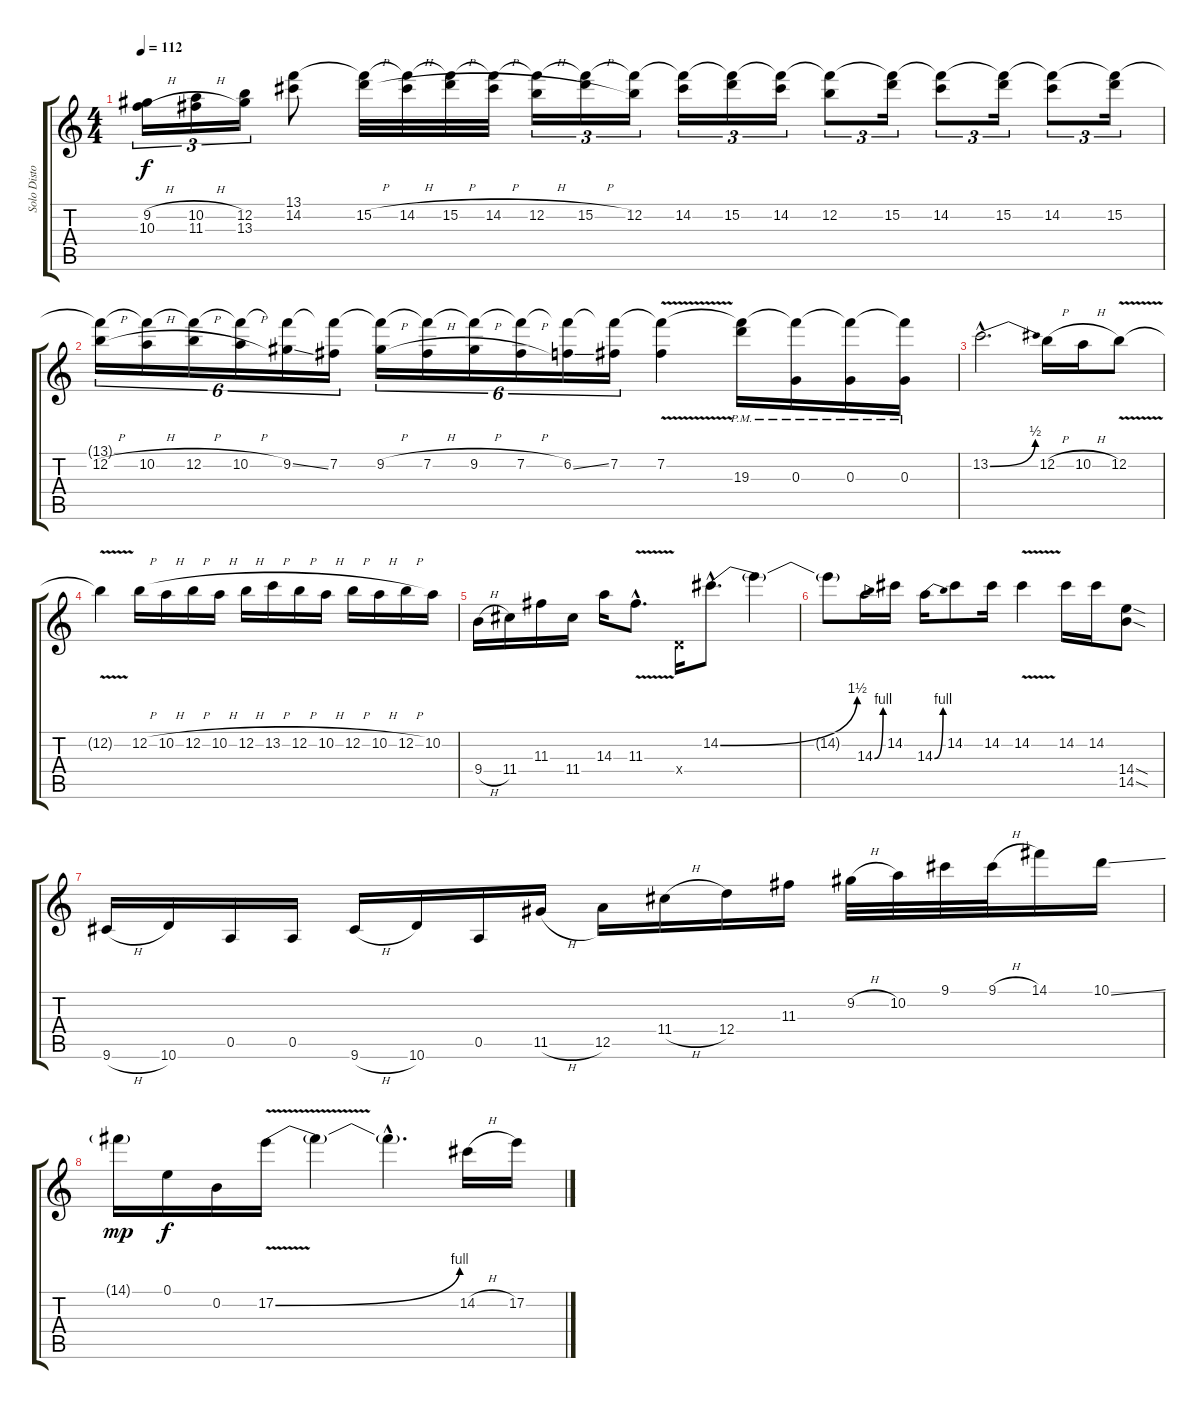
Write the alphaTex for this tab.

\track ("Solo Distortion" "Solo Disto") {instrument distortionguitar}
\staff {score tabs}
\tuning (E4 B3 G3 D3 A2 E2) {hide}
\ts (4 4)
\tempo 112
\clef g2
\ks c
(9.2{h} 10.3{h}).16{tu (3 2) dy f} (10.2{h} 11.3{h}).16{tu (3 2)} (12.2 13.3).16{tu (3 2)} (13.1 14.2).8 (13.1{t} 15.2{h}).32 (13.1{t} 14.2{h}).32 (13.1{t} 15.2{h}).32 (13.1{t} 14.2{h}).32 (13.1{t} 12.2{h}).16{tu (3 2)} (13.1{t} 15.2{h}).16{tu (3 2)} (13.1{t} 12.2).16{tu (3 2)} (13.1{t} 14.2).16{tu (3 2)} (13.1{t} 15.2).16{tu (3 2)} (13.1{t} 14.2).16{tu (3 2)} (13.1{t} 12.2).8{tu (3 2)} (13.1{t} 15.2).16{tu (3 2)} (13.1{t} 14.2).8{tu (3 2)} (13.1{t} 15.2).16{tu (3 2)} (13.1{t} 14.2).8{tu (3 2)} (13.1{t} 15.2).16{tu (3 2)} |
(13.1{t} 12.2{h}).16{tu (6 4)} (13.1{t} 10.2{h}).16{tu (6 4)} (13.1{t} 12.2{h}).16{tu (6 4)} (13.1{t} 10.2{h}).16{tu (6 4)} (13.1{t} 9.2{ss}).16{tu (6 4)} (13.1{t} 7.2).16{tu (6 4)} (13.1{t} 9.2{h}).16{tu (6 4)} (13.1{t} 7.2{h}).16{tu (6 4)} (13.1{t} 9.2{h}).16{tu (6 4)} (13.1{t} 7.2{h}).16{tu (6 4)} (13.1{t} 6.2{ss}).16{tu (6 4)} (13.1{t} 7.2).16{tu (6 4)} (13.1{t} 7.2{v}).4 (13.1{t} 19.3{pm}).16 (13.1{t} 0.3{pm}).16 (13.1{t} 0.3{pm}).16 (13.1{t} 0.3{pm}).16 |
13.2{be (bend 0 0 60 2) hac}.2{d} 12.2{h}.16 10.2{h}.16 12.2{v}.8 |
12.2{t}.4 12.2{h}.16 10.2{h}.16 12.2{h}.16 10.2{h}.16 12.2{h}.16 13.2{h}.16 12.2{h}.16 10.2{h}.16 12.2{h}.16 10.2{h}.16 12.2{h}.16 10.2.16 |
9.4{h}.16 11.4.16 11.3.16 11.4.16 14.3.16 11.3{v hac}.8{d} 0.4{x}.16 14.2{be (bend 0 0 60 6) hac}.8{d} 14.2{t}.4 |
14.2{t}.8 14.3{be (bend 0 0 60 4)}.16 14.2.16 14.3{be (bend 0 0 60 4)}.16 14.2.8 14.2.16 14.2{v}.4 14.2.16 14.2.16 (14.4{sod} 14.5{sod}).8 |
9.6{h}.16 10.6.16 0.5.16 0.5.16 9.6{h}.16 10.6.16 0.5.16 11.5{h}.16 12.5.16 11.4{h}.16 12.4.16 11.3.16 9.2{h}.32 10.2.32 9.1.32 9.1{h}.32 14.1.16 10.1{ss}.16 |
14.1{g}.16{dy mp} 0.1.16{dy f} 0.2.16 17.2{be (bend 0 0 60 4) v}.16 17.2{t}.4 17.2{hac t}.4{d} 14.2{h}.16 17.2.16
